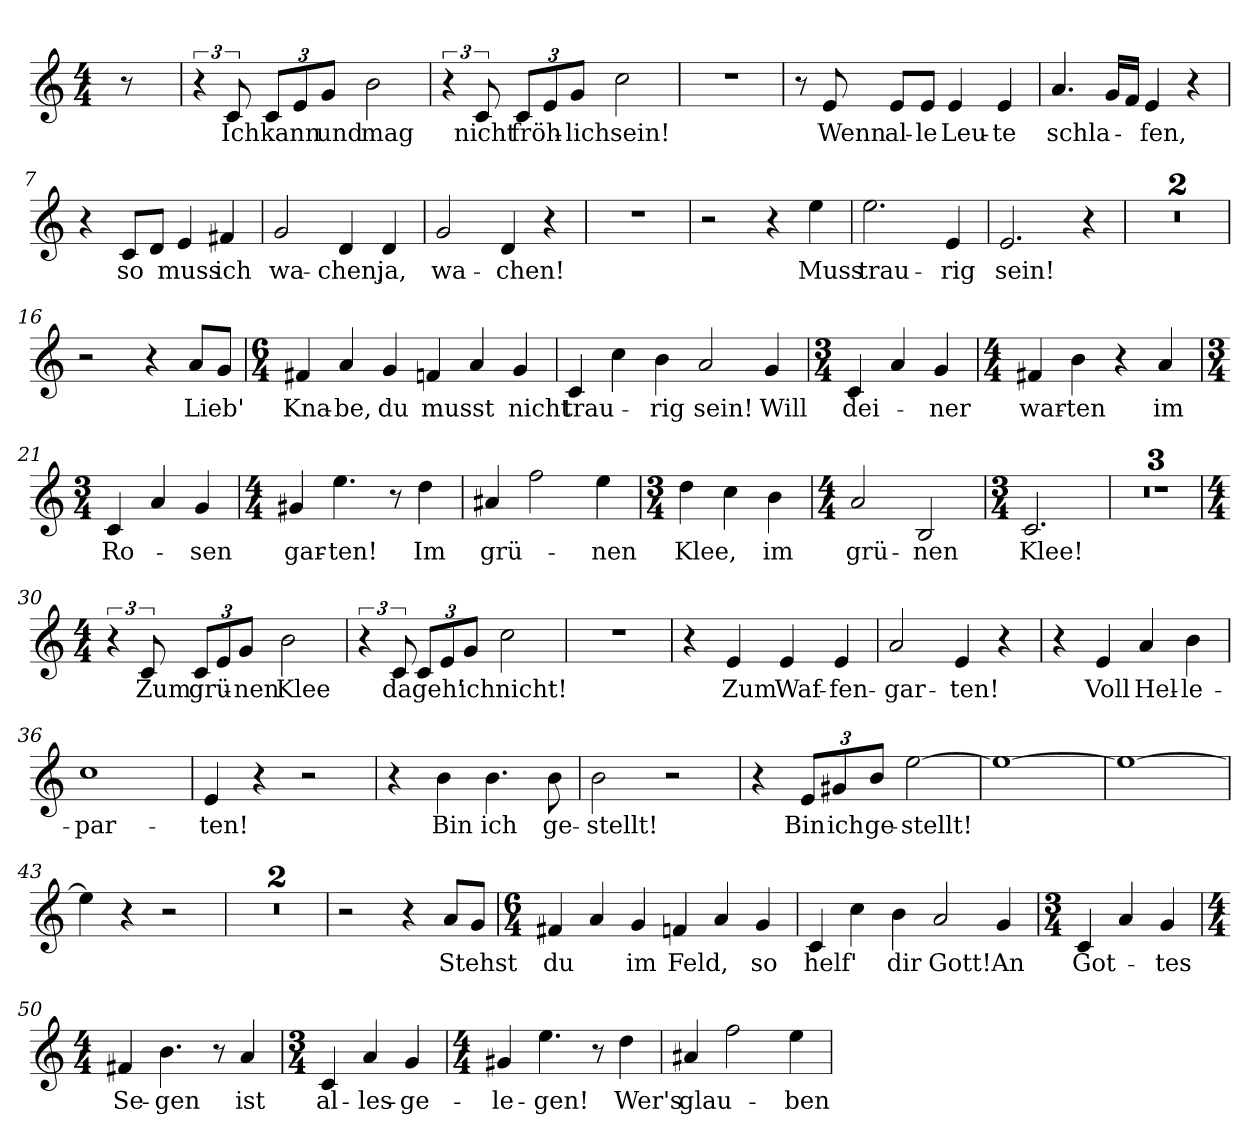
**kern	**text
*part1	*part1
*staff1	*staff1
*clefG2	*
*k[]	*
*M4/4	*
=1	=1
8r	.
=2	=2
6r	.
!	!LO:LY:b
12c/	Ich
!	!LO:LY:b
12c/L	kann
12e/	.
!	!LO:LY:b
12g/J	und
!	!LO:LY:b
2b\	mag
=3	=3
6r	.
!	!LO:LY:b
12c/	nicht
!	!LO:LY:b
12c/L	fröh-
12e/	.
!	!LO:LY:b
12g/J	-lich
!	!LO:LY:b
2cc\	sein!
=4	=4
1r	.
=5	=5
8r	.
!	!LO:LY:b
8e/	Wenn
!	!LO:LY:b
8e/L	al-
!	!LO:LY:b
8e/J	-le
!	!LO:LY:b
4e/	Leu-
!	!LO:LY:b
4e/	-te
=6	=6
!	!LO:LY:b
4.a/	schla-
16g/LL	.
16f/JJ	.
!	!LO:LY:b
4e/	-fen,
4r	.
=7	=7
4r	.
!	!LO:LY:b
8c/L	so
8d/J	.
!	!LO:LY:b
4e/	muss
!	!LO:LY:b
4f#X/	ich
=8	=8
!	!LO:LY:b
2g/	wa-
!	!LO:LY:b
4d/	-chen,
!	!LO:LY:b
4d/	ja,
!!LO:LB:g=z
=9	=9
!	!LO:LY:b
2g/	wa-
!	!LO:LY:b
4d/	-chen!
4r	.
=10	=10
1r	.
=11	=11
2r	.
4r	.
!	!LO:LY:b
4ee\	Muss
=12	=12
!	!LO:LY:b
2.ee\	trau-
!	!LO:LY:b
4e/	-rig
=13	=13
!	!LO:LY:b
2.e/	sein!
4r	.
=14	=14
1r	.
=15	=15
1r	.
=16	=16
2r	.
4r	.
!	!LO:LY:b
8a/L	Lieb'
8g/J	.
=17	=17
*M6/4	*
!	!LO:LY:b
4f#X/	Kna-
!	!LO:LY:b
4a/	-be,
!	!LO:LY:b
4g/	du
!	!LO:LY:b
4fn/	musst
4a/	.
!	!LO:LY:b
4g/	nicht
=18	=18
!	!LO:LY:b
4c/	trau-
4cc\	.
!	!LO:LY:b
4b\	-rig
!	!LO:LY:b
2a/	sein!
!	!LO:LY:b
4g/	Will
!!LO:LB:g=z
=19	=19
*M3/4	*
!	!LO:LY:b
4c/	dei-
4a/	.
!	!LO:LY:b
4g/	-ner
=20	=20
*M4/4	*
!	!LO:LY:b
4f#X/	war-
!	!LO:LY:b
4b\	-ten
4r	.
!	!LO:LY:b
4a/	im
=21	=21
*M3/4	*
!	!LO:LY:b
4c/	Ro-
4a/	.
!	!LO:LY:b
4g/	-sen
=22	=22
*M4/4	*
!	!LO:LY:b
4g#X/	gar-
!	!LO:LY:b
4.ee\	-ten!
8r	.
!	!LO:LY:b
4dd\	Im
=23	=23
!	!LO:LY:b
4a#X/	grü-
2ff\	.
!	!LO:LY:b
4ee\	-nen
=24	=24
*M3/4	*
!	!LO:LY:b
4dd\	Klee,
4cc\	.
!	!LO:LY:b
4b\	im
=25	=25
*M4/4	*
!	!LO:LY:b
2a/	grü-
!	!LO:LY:b
2B/	-nen
=26	=26
*M3/4	*
!	!LO:LY:b
2.c/	Klee!
=27	=27
2.r	.
=28	=28
2.r	.
=29	=29
2.r	.
!!LO:LB:g=z
=30	=30
*M4/4	*
6r	.
!	!LO:LY:b
12c/	Zum
!	!LO:LY:b
12c/L	grü-
12e/	.
!	!LO:LY:b
12g/J	-nen
!	!LO:LY:b
2b\	Klee
=31	=31
6r	.
!	!LO:LY:b
12c/	da
!	!LO:LY:b
12c/L	geh'
12e/	.
!	!LO:LY:b
12g/J	ich
!	!LO:LY:b
2cc\	nicht!
=32	=32
1r	.
=33	=33
4r	.
!	!LO:LY:b
4e/	Zum
!	!LO:LY:b
4e/	Waf-
!	!LO:LY:b
4e/	-fen-
=34	=34
!	!LO:LY:b
2a/	-gar-
!	!LO:LY:b
4e/	-ten!
4r	.
=35	=35
4r	.
!	!LO:LY:b
4e/	Voll
!	!LO:LY:b
4a/	Hel-
!	!LO:LY:b
4b\	-le-
=36	=36
!	!LO:LY:b
1cc	-par-
=37	=37
!	!LO:LY:b
4e/	-ten!
4r	.
2r	.
=38	=38
4r	.
!	!LO:LY:b
4b\	Bin
!	!LO:LY:b
4.b\	ich
!	!LO:LY:b
8b\	ge-
!!LO:LB:g=z
=39	=39
!	!LO:LY:b
2b\	-stellt!
2r	.
=40	=40
4r	.
!	!LO:LY:b
12e/L	Bin
!	!LO:LY:b
12g#X/	ich
!	!LO:LY:b
12b/J	ge-
!	!LO:LY:b
[2ee\	-stellt!
=41	=41
1ee_	.
=42	=42
1ee_	.
=43	=43
4ee\]	.
4r	.
2r	.
=44	=44
1r	.
=45	=45
1r	.
=46	=46
2r	.
4r	.
!	!LO:LY:b
8a/L	Stehst
8g/J	.
=47	=47
*M6/4	*
!	!LO:LY:b
4f#X/	du
4a/	.
!	!LO:LY:b
4g/	im
!	!LO:LY:b
4fn/	Feld,
4a/	.
!	!LO:LY:b
4g/	so
=48	=48
!	!LO:LY:b
4c/	helf'
4cc\	.
!	!LO:LY:b
4b\	dir
!	!LO:LY:b
2a/	Gott!
!	!LO:LY:b
4g/	An
!!LO:LB:g=z
=49	=49
*M3/4	*
!	!LO:LY:b
4c/	Got-
4a/	.
!	!LO:LY:b
4g/	-tes
=50	=50
*M4/4	*
!	!LO:LY:b
4f#X/	Se-
!	!LO:LY:b
4.b\	-gen
8r	.
!	!LO:LY:b
4a/	ist
=51	=51
*M3/4	*
!	!LO:LY:b
4c/	al-
!	!LO:LY:b
4a/	-les-
!	!LO:LY:b
4g/	-ge-
=52	=52
*M4/4	*
!	!LO:LY:b
4g#X/	-le-
!	!LO:LY:b
4.ee\	-gen!
8r	.
!	!LO:LY:b
4dd\	Wer's
=53	=53
!	!LO:LY:b
4a#X/	glau-
2ff\	.
!	!LO:LY:b
4ee\	-ben
=	=
*-	*-
